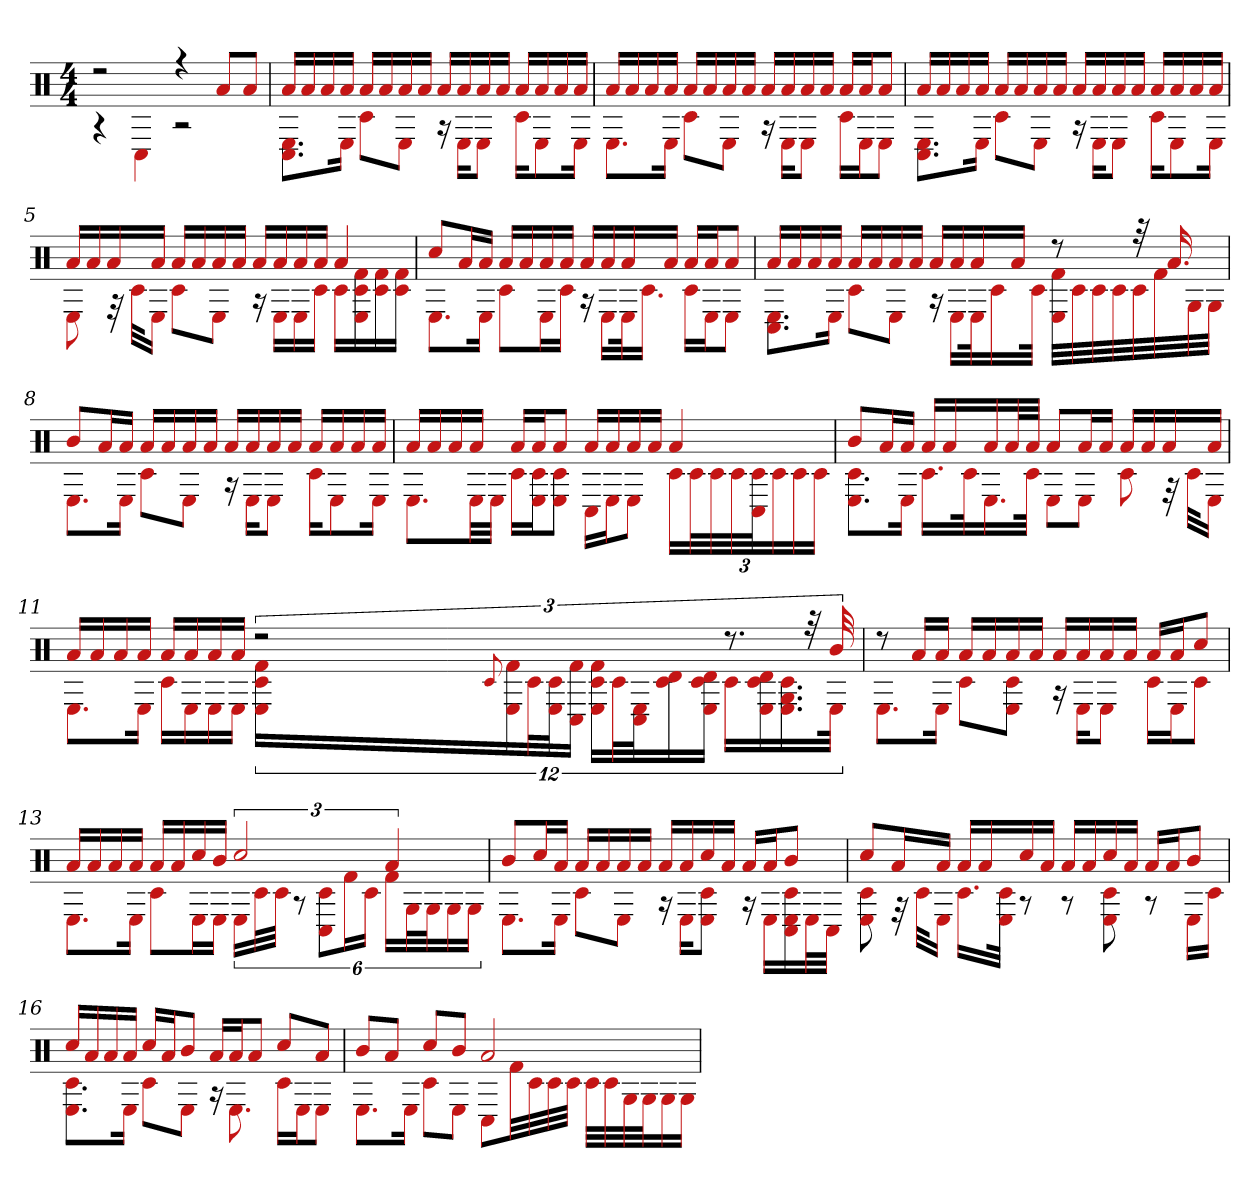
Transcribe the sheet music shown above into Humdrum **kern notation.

**kern
*part1
*staff1
*clefX
*k[]
*M4/4
=1
*^
2r	4r
.	4C#
4r	2r
8aL	.
8aJ	.
=2	=2
16aLL	8.C# 8.EL
16a	.
16a	.
16aJJ	16EJk
16aLL	8c#L
16a	.
16a	8EJ
16aJJ	.
16aLL	16r
16a	16EKL
16a	8EJ
16aJJ	.
16aLL	16c#KL
16a	8E
16a	.
16aJJ	16EJk
=3	=3
16aLL	8.EL
16a	.
16a	.
16aJJ	16EJk
16aLL	8c#L
16a	.
16a	8EJ
16aJJ	.
16aLL	16r
16a	16EKL
16a	8EJ
16aJJ	.
16aLL	16c#LL
16aJ	16EJ
8aJ	8EJ
=4	=4
16aLL	8.C# 8.EL
16a	.
16a	.
16aJJ	16EJk
16aLL	8c#L
16a	.
16a	8EJ
16aJJ	.
16aLL	16r
16a	16EKL
16a	8EJ
16aJJ	.
16aLL	16c#KL
16a	8E
16a	.
16aJJ	16EJk
=5	=5
16aLL	8E
16a	.
16a	32r
.	32c#KLL
16aJJ	16EJJ
16aLL	8c#L
16a	.
16a	8EJ
16aJJ	.
16aLL	16r
16a	16ELL
16a	16E
16aJJ	16c#JJ
4a	16c#LL
.	16E 16c# 16f#
.	16c# 16f#
.	16c# 16f#JJ
=6	=6
8cc#L	8.EL
16aL	.
16aJJ	16EJk
16aLL	8c#L
16a	.
16a	16EL
16aJJ	16c#JJ
16aLL	16r
16a	16ELL
16a	32Ek
.	16.c#JJ
16aJJ	.
16aLL	16c#LL
16aJ	16EJ
8aJ	8EJ
=7	=7
16aLL	8.C# 8.EL
16a	.
16a	.
16aJJ	16EJk
16aLL	8c#L
16a	.
16a	8EJ
16aJJ	.
16aLL	16r
16a	16ELL
16a	32Ek
.	16c#
16aJJ	.
.	32c#JJk
8r	32E 32f#LLL
.	32c#
.	32c#
.	32c#
32r	32c#
16.a	32f#
.	32G
.	32GJJJ
=8	=8
8bL	8.EL
16aL	.
16aJJ	16EJk
16aLL	8c#L
16a	.
16a	8EJ
16aJJ	.
16aLL	16r
16a	16EKL
16a	8EJ
16aJJ	.
16aLL	16c#KL
16a	8E
16a	.
16aJJ	16EJk
=9	=9
16aLL	8.EL
16a	.
16a	.
16aJJ	32ELL
.	32EJJJ
16aLL	16c#LL
16aJ	16E 16c#J
8aJ	8c# 8EJ
16aLL	16C#LL
16a	16EJ
16a	8EJ
16aJJ	.
4a	24c#LL
.	48c#L
.	48c#
.	48c#
.	48C# 48c#J
.	24c#
.	24c#
.	24c#JJ
=10	=10
8bL	8.c# 8.EL
16aL	.
16aJJ	16EJk
16aLL	16.c#LL
16a	.
.	32c#k
16a	16.E
32aL	.
32aJJJ	32c#JJk
8aL	8EL
16aL	8EJ
16aJJ	.
16aLL	8c#
16a	.
16a	32r
.	32c#KLL
16aJJ	16EJJ
=11	=11
16aLL	8.EL
16a	.
16a	.
16aJJ	16EJk
16aLL	16c#LL
16a	16E
16a	16E
16aJJ	16EJJ
3r	24c# 24E 24f#LL
.	8qqc#
.	24f# 24E
.	48c#L
.	48c# 48EJ
.	24f# 24C#JJ
.	24c# 24E 24f#LL
.	48c#L
.	48E 48C#J
.	24c# 24d
.	24c# 24E 24dJJ
12.r	24c#LL
.	24E 24c# 24d
.	24.c# 24.E 24.G
48r	.
48b	48EJJk
=12	=12
8r	8.EL
16aLL	.
16aJJ	16EJk
16aLL	8c#L
16a	.
16a	8E 8c#J
16aJJ	.
16aLL	16r
16a	16EKL
16a	8EJ
16aJJ	.
16aLL	16c#LL
16aJ	16EJ
8cc#J	8c#J
=13	=13
16aLL	8.EL
16a	.
16a	.
16aJJ	16EJk
16aLL	8c#L
16a	.
16cc#	16EL
16bJJ	16EJJ
3cc#	24ELL
.	48c#L
.	48c#JJJ
.	12r
.	12C# 12c#L
.	24f#L
.	24c#JJ
6a	24f#LL
.	48GL
.	48GJ
.	24G
.	24GJJ
=14	=14
8bL	8.EL
16cc#L	.
16aJJ	16EJk
16aLL	8c#L
16a	.
16a	8EJ
16aJJ	.
16aLL	16r
16a	16EKL
16cc#	8c# 8EJ
16aJJ	.
16aLL	16r
16aJ	16ELL
8bJ	16c# 16E 16C#
.	32EL
.	32C#JJJ
=15	=15
8cc#L	8E 8c#
16aL	32r
.	32c#KLL
16aJJ	16EJJ
16aLL	16.c#LL
16a	.
.	32c# 32EJJk
16cc#	8r
16aJJ	.
16aLL	8r
16a	.
16cc#	8c# 8E
16aJJ	.
16aLL	8r
16aJ	.
8bJ	16ELL
.	16c#JJ
=16	=16
16cc#LL	8.c# 8.EL
16a	.
16a	.
16aJJ	16EJk
16cc#LL	8c#L
16aJ	.
8bJ	8EJ
16aLL	16r
16aJ	8.E
8aJ	.
8cc#L	16c#LL
.	16EJ
8aJ	8EJ
=17	=17
8bL	8.EL
8aJ	.
.	16EJk
8cc#L	8c#L
8bJ	8EJ
2a	8C#L
.	32f#LL
.	32c#
.	32c#
.	32c#JJJ
.	32c#LLL
.	32c#
.	32G
.	32GJ
.	16G
.	16GJJ
*v	*v
=
*-
